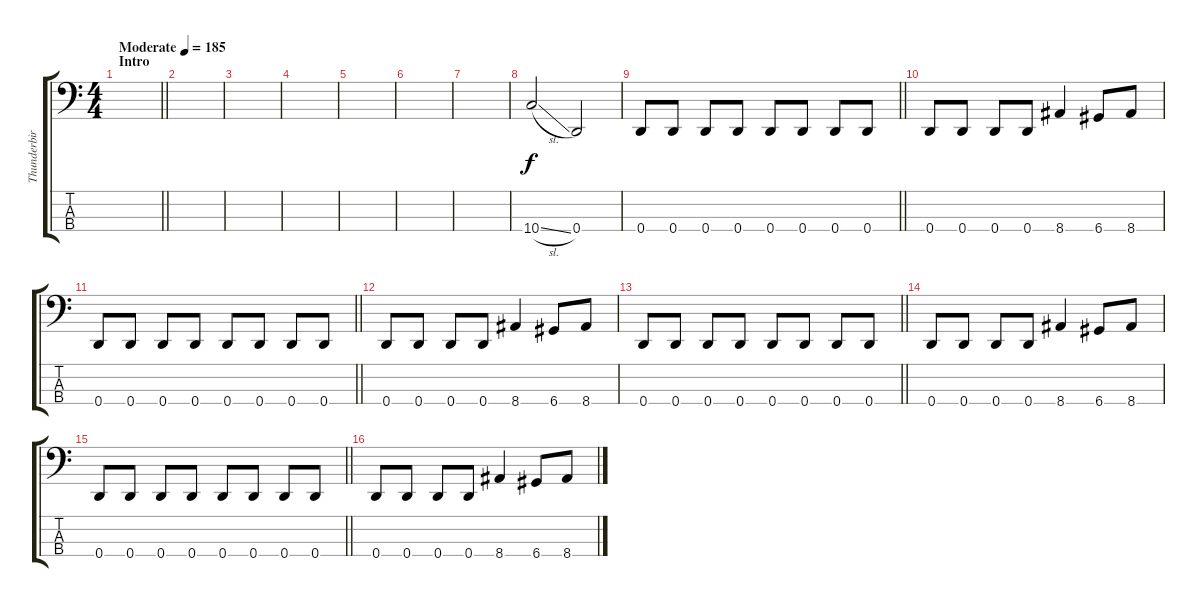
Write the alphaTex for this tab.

\track ("Thunderbird" "Thunderbir") {instrument electricbasspick}
\staff {score tabs}
\tuning (F2 C2 G1 D1) {hide}
\ts (4 4)
\section ("" "Intro")
\tempo (185 "Moderate")
\clef f4
\barLineRight lightlight
\ks c
|
\section ("" "")
|
|
|
|
|
|
10.4{sl}.2 0.4.2 |
\barLineRight lightlight
0.4.8 0.4.8 0.4.8 0.4.8 0.4.8 0.4.8 0.4.8 0.4.8 |
0.4.8 0.4.8 0.4.8 0.4.8 8.4.4 6.4.8 8.4.8 |
\barLineRight lightlight
0.4.8 0.4.8 0.4.8 0.4.8 0.4.8 0.4.8 0.4.8 0.4.8 |
\section ("" "")
0.4.8 0.4.8 0.4.8 0.4.8 8.4.4 6.4.8 8.4.8 |
\barLineRight lightlight
0.4.8 0.4.8 0.4.8 0.4.8 0.4.8 0.4.8 0.4.8 0.4.8 |
0.4.8 0.4.8 0.4.8 0.4.8 8.4.4 6.4.8 8.4.8 |
\barLineRight lightlight
0.4.8 0.4.8 0.4.8 0.4.8 0.4.8 0.4.8 0.4.8 0.4.8 |
0.4.8 0.4.8 0.4.8 0.4.8 8.4.4 6.4.8 8.4.8
